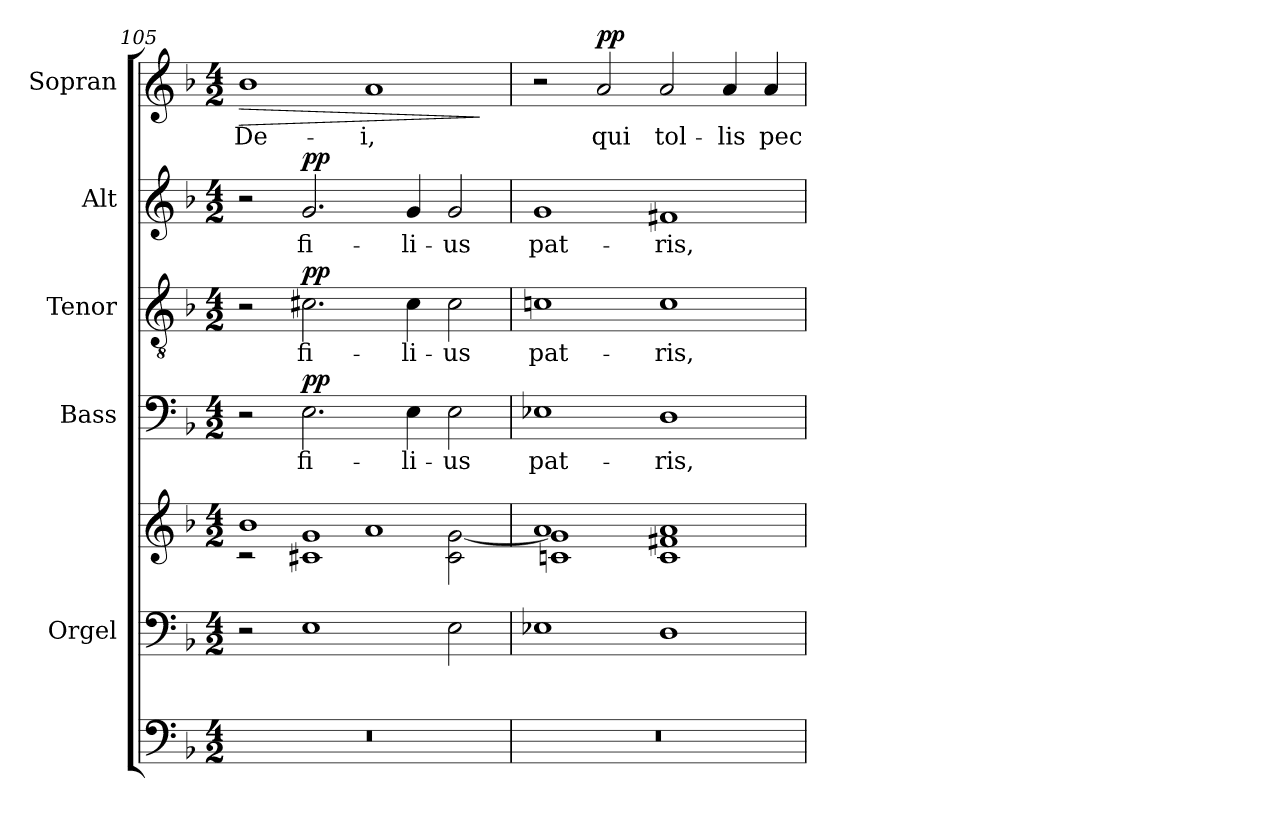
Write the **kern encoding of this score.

**kern	**kern	**kern	**kern	**text	**dynam	**kern	**text	**dynam	**kern	**text	**dynam	**kern	**text	**dynam
*part6	*part5	*part5	*part4	*part4	*part4	*part3	*part3	*part3	*part2	*part2	*part2	*part1	*part1	*part1
*staff7	*staff6	*staff5	*staff4	*staff4	*staff4	*staff3	*staff3	*staff3	*staff2	*staff2	*staff2	*staff1	*staff1	*staff1
*	*I"Orgel	*	*I"Bass	*	*	*I"Tenor	*	*	*I"Alt	*	*	*I"Sopran	*	*
*	*I'Org.	*	*I'B	*	*	*I'T	*	*	*I'A	*	*	*I'S	*	*
*clefF4	*clefF4	*clefG2	*clefF4	*	*	*clefGv2	*	*	*clefG2	*	*	*clefG2	*	*
*ITrd7c12	*	*	*	*	*	*	*	*	*	*	*	*	*	*
*k[b-]	*k[b-]	*k[b-]	*k[b-]	*	*	*k[b-]	*	*	*k[b-]	*	*	*k[b-]	*	*
*F:	*F:	*F:	*F:	*	*	*F:	*	*	*F:	*	*	*F:	*	*
*M4/2	*M4/2	*M4/2	*M4/2	*	*	*M4/2	*	*	*M4/2	*	*	*M4/2	*	*
=105	=105	=105	=105	=105	=105	=105	=105	=105	=105	=105	=105	=105	=105	=105
*	*	*^	*	*	*	*	*	*	*	*	*	*	*	*
!	!	!	!	!	!	!	!	!	!	!	!	!	!	!LO:LY:b	!LO:HP:b
0r	2r	1b-	2rc	2r	.	.	2r	.	.	2r	.	.	1b-	De-	>
!	!	!	!	!	!LO:LY:b	!LO:DY:a	!	!LO:LY:b	!LO:DY:a	!	!LO:LY:b	!LO:DY:a	!	!	!
.	1E	.	1c#X 1g	2.E\	fi-	pp	2.c#X\	fi-	pp	2.g/	fi-	pp	.	.	.
!	!	!	!	!	!	!	!	!	!	!	!	!	!	!LO:LY:b	!
.	.	1a	.	.	.	.	.	.	.	.	.	.	1a	-i,	.
!	!	!	!	!	!LO:LY:b	!	!	!LO:LY:b	!	!	!LO:LY:b	!	!	!	!
.	.	.	.	4E\	-li-	.	4c#\	-li-	.	4g/	-li-	.	.	.	.
!	!	!	!	!	!LO:LY:b	!	!	!LO:LY:b	!	!	!LO:LY:b	!	!	!	!
.	2E\	.	2c#\ [<2g\	2E\	-us	.	2c#\	-us	.	2g/	-us	.	.	.	.
*	*	*v	*v	*	*	*	*	*	*	*	*	*	*	*	*
.	.	.	.	.	.	.	.	.	.	.	.	.	.	]
=106	=106	=106	=106	=106	=106	=106	=106	=106	=106	=106	=106	=106	=106	=106
*	*	*^	*	*	*	*	*	*	*	*	*	*	*	*
!	!	!	!	!	!LO:LY:b	!	!	!LO:LY:b	!	!	!LO:LY:b	!	!	!	!
0r	1E-X	1a	1cn 1g]	1E-X	pat-	.	1cn	pat-	.	1g	pat-	.	2r	.	.
!	!	!	!	!	!	!	!	!	!	!	!	!	!	!LO:LY:b	!LO:DY:a
.	.	.	.	.	.	.	.	.	.	.	.	.	2a/	qui	pp
!	!	!	!	!	!LO:LY:b	!	!	!LO:LY:b	!	!	!LO:LY:b	!	!	!LO:LY:b	!
.	1D	1a	1c 1f#X	1D	-ris,	.	1c	-ris,	.	1f#X	-ris,	.	2a/	tol-	.
!	!	!	!	!	!	!	!	!	!	!	!	!	!	!LO:LY:b	!
.	.	.	.	.	.	.	.	.	.	.	.	.	4a/	-lis	.
!	!	!	!	!	!	!	!	!	!	!	!	!	!	!LO:LY:b	!
.	.	.	.	.	.	.	.	.	.	.	.	.	4a/	pec-	.
*	*	*v	*v	*	*	*	*	*	*	*	*	*	*	*	*
=	=	=	=	=	=	=	=	=	=	=	=	=	=	=
*-	*-	*-	*-	*-	*-	*-	*-	*-	*-	*-	*-	*-	*-	*-
